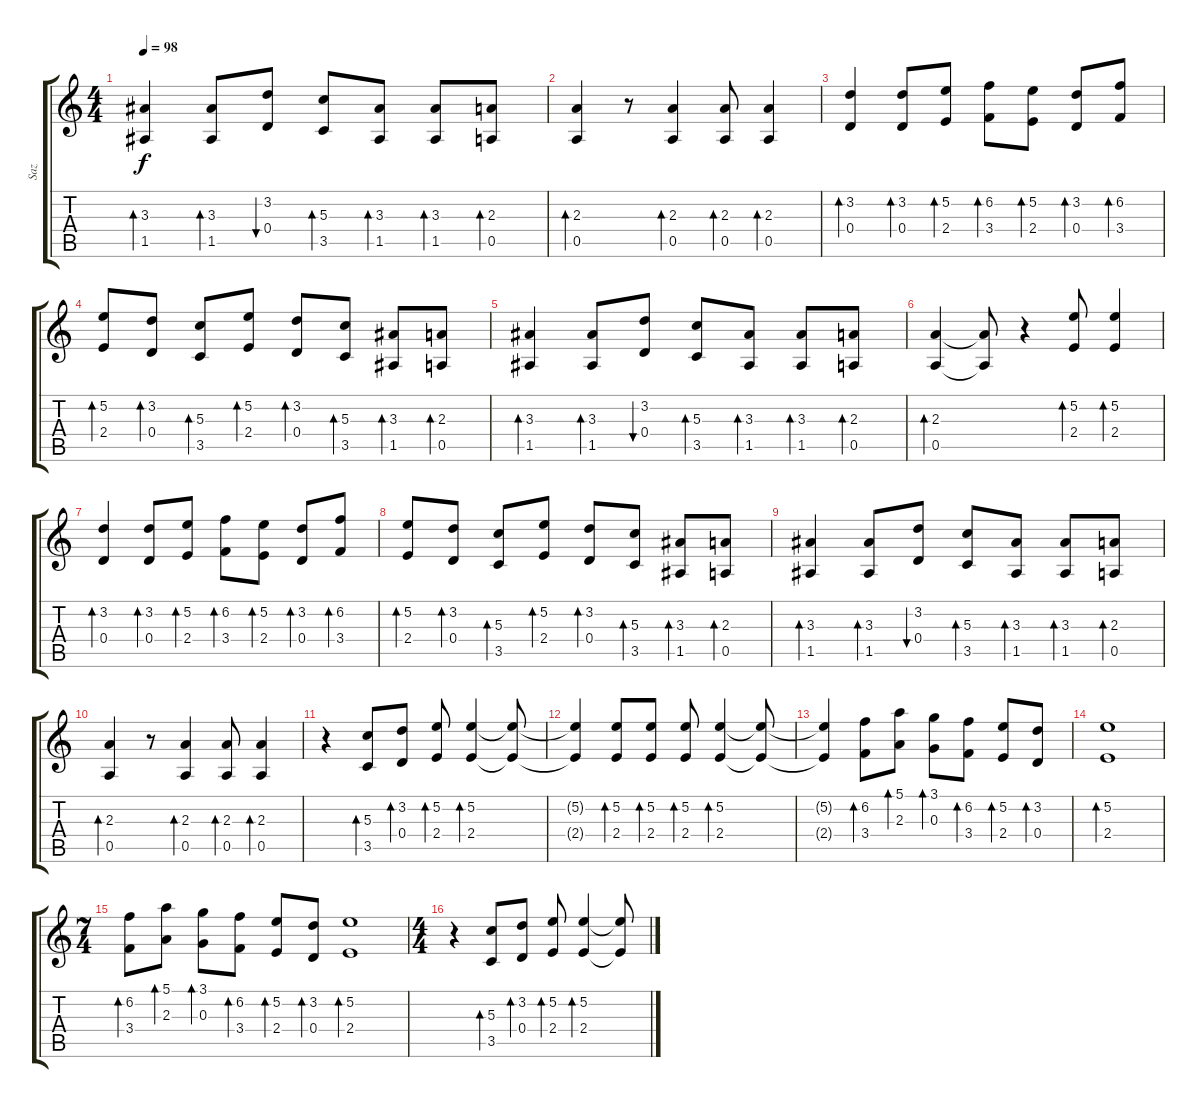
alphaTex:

\track ("Saz" "Saz") {instrument acousticguitarsteel}
\staff {score tabs}
\tuning (E4 B3 G3 D3 A2 E2) {hide}
\ts (4 4)
\tempo 98
\clef g2
\ks c
(3.3 1.5).4{bd 60 dy f} (3.3 1.5).8{bd 60} (3.2 0.4).8{bu 60} (5.3 3.5).8{bd 60} (3.3 1.5).8{bd 60} (3.3 1.5).8{bd 60} (2.3 0.5).8{bd 60} |
(2.3 0.5).4{bd 60} r.8 (2.3 0.5).4{bd 60} (2.3 0.5).8{bd 60} (2.3 0.5).4{bd 60} |
(3.2 0.4).4{bd 60} (3.2 0.4).8{bd 60} (5.2 2.4).8{bd 60} (6.2 3.4).8{bd 60} (5.2 2.4).8{bd 60} (3.2 0.4).8{bd 60} (6.2 3.4).8{bd 60} |
(5.2 2.4).8{bd 60} (3.2 0.4).8{bd 60} (5.3 3.5).8{bd 60} (5.2 2.4).8{bd 60} (3.2 0.4).8{bd 60} (5.3 3.5).8{bd 60} (3.3 1.5).8{bd 60} (2.3 0.5).8{bd 60} |
(3.3 1.5).4{bd 60} (3.3 1.5).8{bd 60} (3.2 0.4).8{bu 60} (5.3 3.5).8{bd 60} (3.3 1.5).8{bd 60} (3.3 1.5).8{bd 60} (2.3 0.5).8{bd 60} |
(2.3 0.5).4{bd 60} (2.3{t} 0.5{t}).8 r.4 (5.2 2.4).8{bd 60} (5.2 2.4).4{bd 60} |
(3.2 0.4).4{bd 60} (3.2 0.4).8{bd 60} (5.2 2.4).8{bd 60} (6.2 3.4).8{bd 60} (5.2 2.4).8{bd 60} (3.2 0.4).8{bd 60} (6.2 3.4).8{bd 60} |
(5.2 2.4).8{bd 60} (3.2 0.4).8{bd 60} (5.3 3.5).8{bd 60} (5.2 2.4).8{bd 60} (3.2 0.4).8{bd 60} (5.3 3.5).8{bd 60} (3.3 1.5).8{bd 60} (2.3 0.5).8{bd 60} |
(3.3 1.5).4{bd 60} (3.3 1.5).8{bd 60} (3.2 0.4).8{bu 60} (5.3 3.5).8{bd 60} (3.3 1.5).8{bd 60} (3.3 1.5).8{bd 60} (2.3 0.5).8{bd 60} |
(2.3 0.5).4{bd 60} r.8 (2.3 0.5).4{bd 60} (2.3 0.5).8{bd 60} (2.3 0.5).4{bd 60} |
r.4{volume 12} (5.3 3.5).8{bd 60} (3.2 0.4).8{bd 60} (5.2 2.4).8{bd 60} (5.2 2.4).4{bd 60} (5.2{t} 2.4{t}).8 |
(5.2{t} 2.4{t}).4 (5.2 2.4).8{bd 60} (5.2 2.4).8{bd 60} (5.2 2.4).8{bd 60} (5.2 2.4).4{bd 60} (5.2{t} 2.4{t}).8 |
(5.2{t} 2.4{t}).4 (6.2 3.4).8{bd 60} (5.1 2.3).8{bd 60} (3.1 0.3).8{bd 60} (6.2 3.4).8{bd 60} (5.2 2.4).8{bd 60} (3.2 0.4).8{bd 60} |
(5.2 2.4).1{bd 60} |
\ts (7 4)
(6.2 3.4).8{bd 60} (5.1 2.3).8{bd 60} (3.1 0.3).8{bd 60} (6.2 3.4).8{bd 60} (5.2 2.4).8{bd 60} (3.2 0.4).8{bd 60} (5.2 2.4).1{bd 120} |
\ts (4 4)
r.4 (5.3 3.5).8{bd 60} (3.2 0.4).8{bd 60} (5.2 2.4).8{bd 60} (5.2 2.4).4{bd 60} (5.2{t} 2.4{t}).8
